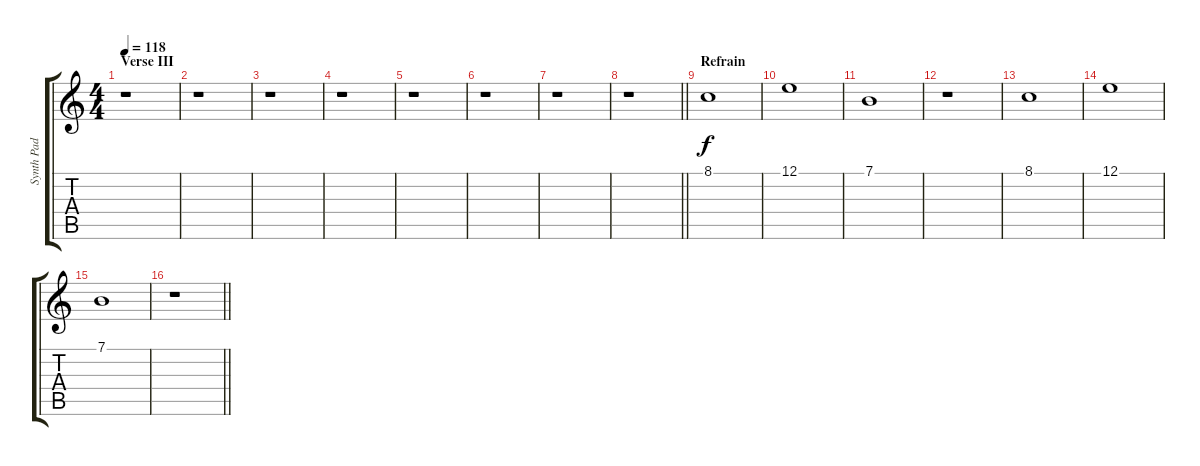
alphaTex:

\track ("Synth Pad" "Synth Pad") {instrument stringensemble1}
\staff {score tabs}
\tuning (E4 B3 G3 D3 A2 E2) {hide}
\ts (4 4)
\section ("" "Verse III")
\tempo 118
\clef g2
\ks c
r.1{dy f} |
r.1 |
r.1 |
r.1 |
r.1 |
r.1 |
r.1 |
\barLineRight lightlight
r.1 |
\section ("" "Refrain")
8.1.1{volume 6 instrument stringensemble1} |
12.1.1 |
7.1.1 |
r.1 |
8.1.1 |
12.1.1 |
7.1.1 |
\barLineRight lightlight
r.1
